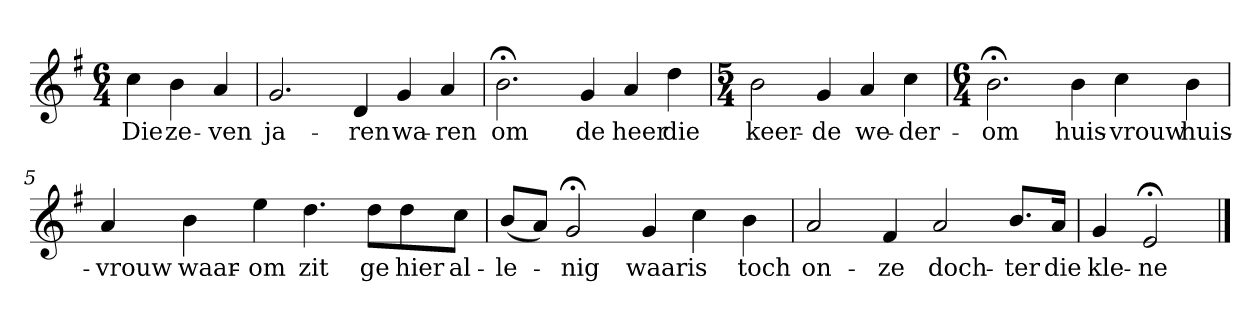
**kern	**text
*part1	*part1
*staff1	*staff1
*k[f#]	*
*G:	*
*M6/4	*
*MM120	*
=	=
4cc	Die
4b	ze-
4a	-ven
=1	=1
2.g	ja-
4d	-ren
4g	wa-
4a	-ren
=2	=2
2.b;<	om
4g	de
4a	heer
4dd	die
=3	=3
*M5/4	*
2b	keer-
4g	-de
4a	we-
4cc	-der-
=4	=4
*M6/4	*
2.b;<	-om
4b	huis-
4cc	-vrouw
4b	huis-
=5	=5
4a	-vrouw
4b	waar-
4ee	-om
4.dd	zit
8ddL	ge
8dd	hier
8ccJ	al-
=6	=6
(8bL	-le-
8aJ)	.
2g;<	-nig
4g	waar
4cc	is
4b	toch
=7	=7
2a	on-
4f#	-ze
2a	doch-
8.bL	-ter
16aJk	die
=8	=8
4g	kle-
2e;<	-ne
==	==
*-	*-
